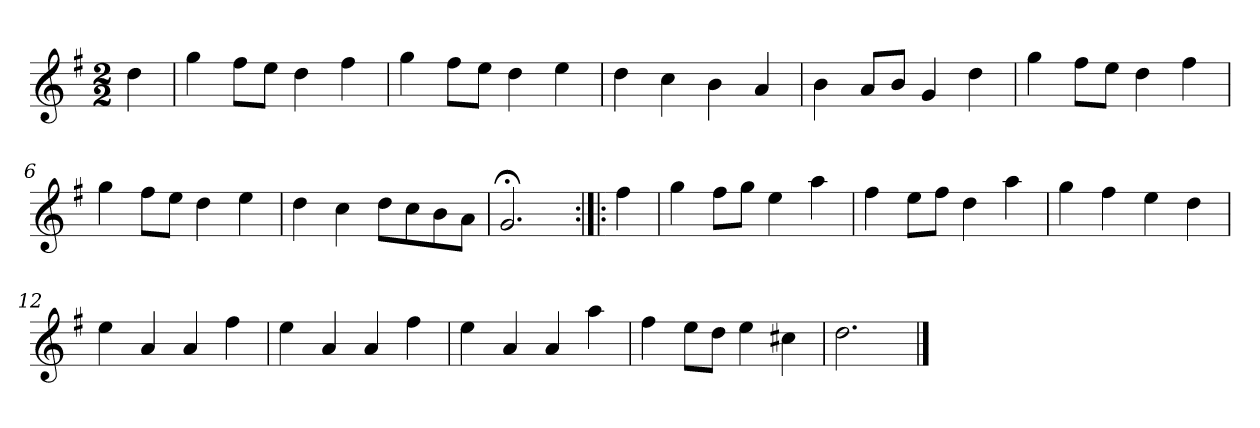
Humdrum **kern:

**kern
*part1
*staff1
*clefG2
*k[f#]
*G:
*M2/2
*MM120
=
4dd
=1
4gg
8ff#\L
8ee\J
4dd
4ff#
=2
4gg
8ff#\L
8ee\J
4dd
4ee
=3
4dd
4cc
4b
4a
=4
4b
8a/L
8b/J
4g
4dd
=5
4gg
8ff#\L
8ee\J
4dd
4ff#
=6
4gg
8ff#\L
8ee\J
4dd
4ee
=7
4dd
4cc
8dd\L
8cc\
8b\
8a\J
=8
2.g;<
=:|!|:
4ff#
=9
4gg
8ff#\L
8gg\J
4ee
4aa
=10
4ff#
8ee\L
8ff#\J
4dd
4aa
=11
4gg
4ff#
4ee
4dd
=12
4ee
4a
4a
4ff#
=13
4ee
4a
4a
4ff#
=14
4ee
4a
4a
4aa
=15
4ff#
8ee\L
8dd\J
4ee
4cc#X
=16
2.dd
==
*-
